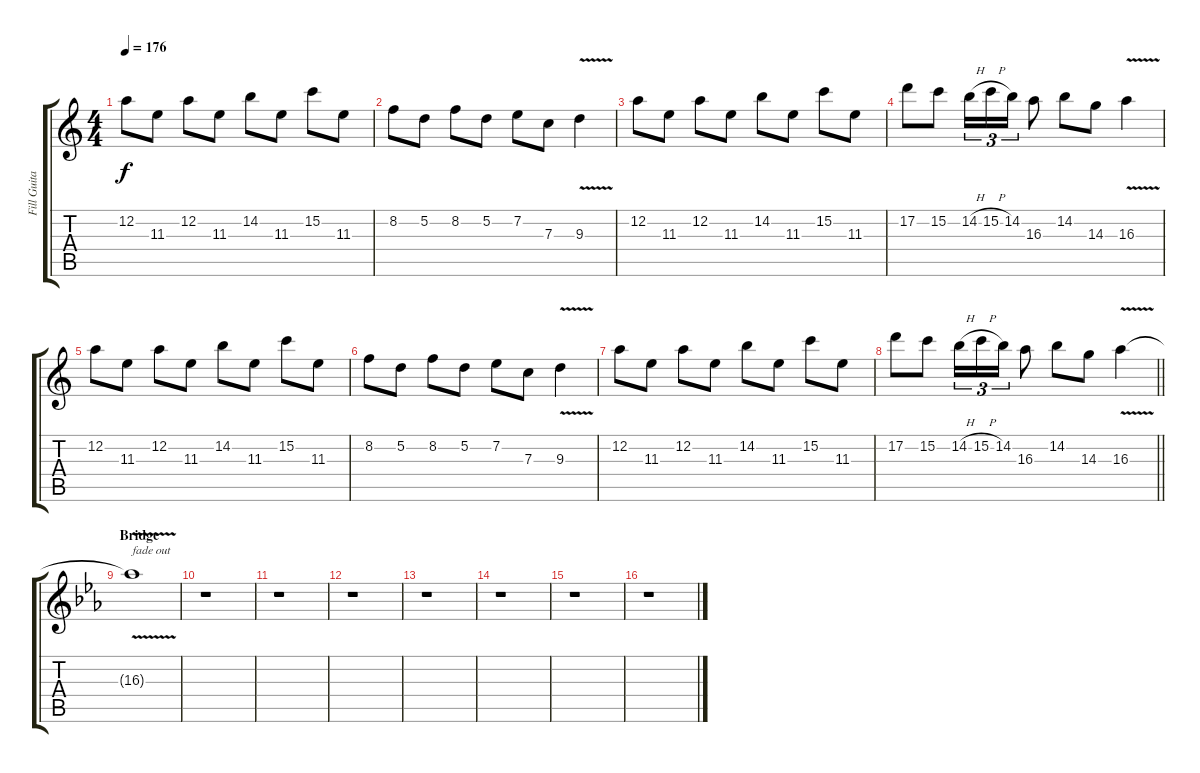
\track ("Fill Guitar 2" "Fill Guita") {instrument distortionguitar}
\staff {score tabs}
\tuning (D4 A3 F3 C3 G2 D2) {hide}
\ts (4 4)
\tempo 176
\clef g2
\ks c
12.2.8{dy f} 11.3.8 12.2.8 11.3.8 14.2.8 11.3.8 15.2.8 11.3.8 |
8.2.8 5.2.8 8.2.8 5.2.8 7.2.8 7.3.8 9.3{v}.4 |
12.2.8 11.3.8 12.2.8 11.3.8 14.2.8 11.3.8 15.2.8 11.3.8 |
17.2.8 15.2.8 14.2{h}.16{tu (3 2)} 15.2{h}.16{tu (3 2)} 14.2.16{tu (3 2)} 16.3.8 14.2.8 14.3.8 16.3{v}.4 |
12.2.8 11.3.8 12.2.8 11.3.8 14.2.8 11.3.8 15.2.8 11.3.8 |
8.2.8 5.2.8 8.2.8 5.2.8 7.2.8 7.3.8 9.3{v}.4 |
12.2.8 11.3.8 12.2.8 11.3.8 14.2.8 11.3.8 15.2.8 11.3.8 |
\barLineRight lightlight
17.2.8 15.2.8 14.2{h}.16{tu (3 2)} 15.2{h}.16{tu (3 2)} 14.2.16{tu (3 2)} 16.3.8 14.2.8 14.3.8 16.3{v}.4 |
\section ("" "Bridge")
\ks eb
16.3{t}.1{txt "fade out" volume 6} |
r.1{volume 12} |
r.1 |
r.1 |
r.1 |
r.1 |
r.1 |
r.1
